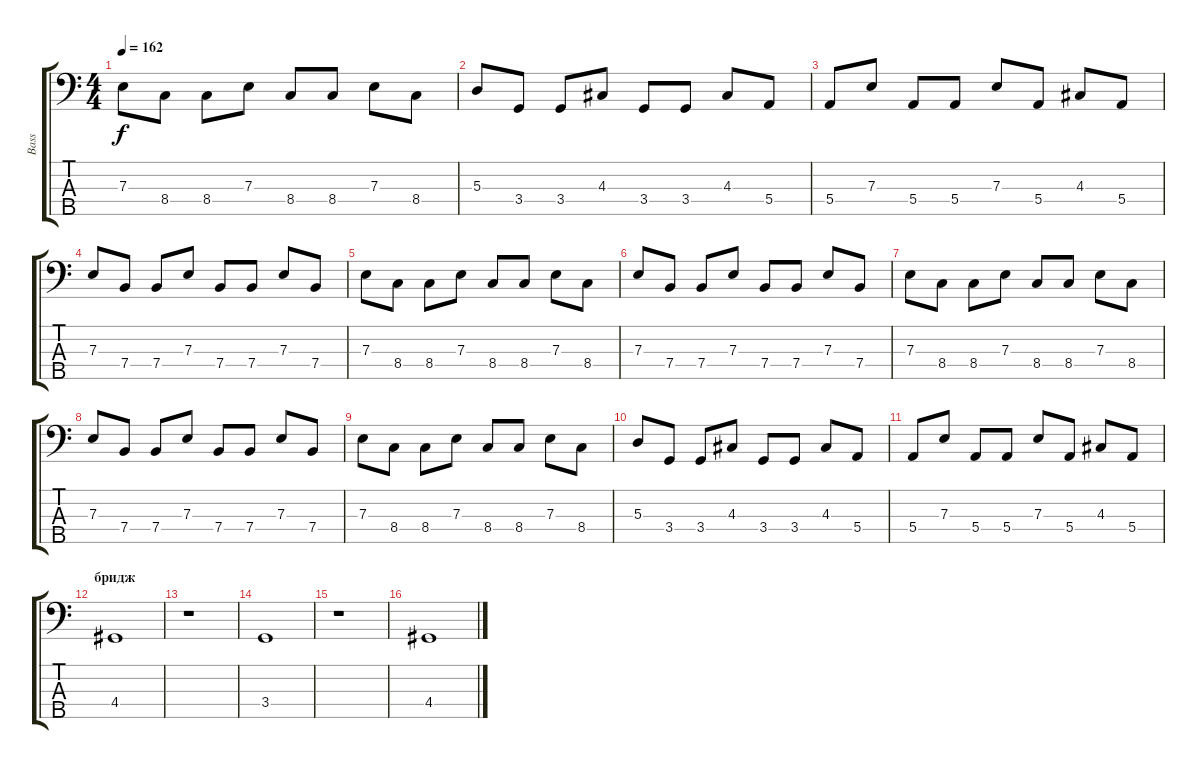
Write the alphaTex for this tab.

\track ("Bass" "Bass") {instrument electricbasspick}
\staff {score tabs}
\tuning (G2 D2 A1 E1 B0) {hide}
\ts (4 4)
\tempo 162
\clef f4
\ks c
7.3.8{dy f} 8.4.8 8.4.8 7.3.8 8.4.8 8.4.8 7.3.8 8.4.8 |
5.3.8 3.4.8 3.4.8 4.3.8 3.4.8 3.4.8 4.3.8 5.4.8 |
5.4.8 7.3.8 5.4.8 5.4.8 7.3.8 5.4.8 4.3.8 5.4.8 |
7.3.8 7.4.8 7.4.8 7.3.8 7.4.8 7.4.8 7.3.8 7.4.8 |
7.3.8 8.4.8 8.4.8 7.3.8 8.4.8 8.4.8 7.3.8 8.4.8 |
7.3.8 7.4.8 7.4.8 7.3.8 7.4.8 7.4.8 7.3.8 7.4.8 |
7.3.8 8.4.8 8.4.8 7.3.8 8.4.8 8.4.8 7.3.8 8.4.8 |
7.3.8 7.4.8 7.4.8 7.3.8 7.4.8 7.4.8 7.3.8 7.4.8 |
7.3.8 8.4.8 8.4.8 7.3.8 8.4.8 8.4.8 7.3.8 8.4.8 |
5.3.8 3.4.8 3.4.8 4.3.8 3.4.8 3.4.8 4.3.8 5.4.8 |
5.4.8 7.3.8 5.4.8 5.4.8 7.3.8 5.4.8 4.3.8 5.4.8 |
\section ("" "бридж")
4.4.1 |
r.1 |
3.4.1 |
r.1 |
4.4.1
